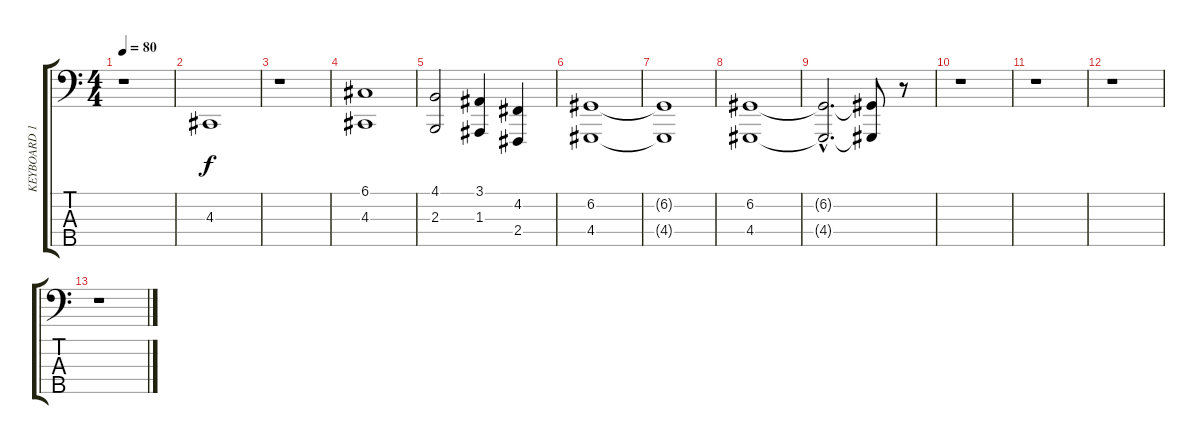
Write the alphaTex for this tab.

\track ("KEYBOARD 1" "KEYBOARD 1") {instrument stringensemble1}
\staff {score tabs}
\tuning (G2 D2 A1 E1 B0) {hide}
\ts (4 4)
\tempo 80
\clef f4
\ks c
r.1{dy f} |
4.3.1 |
r.1 |
(6.1 4.3).1 |
(4.1 2.3).2 (3.1 1.3).4 (4.2 2.4).4 |
(6.2 4.4).1 |
(6.2{t} 4.4{t}).1 |
(6.2 4.4).1 |
(6.2{hac t} 4.4{hac t}).2{d} (6.2{t} 4.4{t}).8 r.8 |
r.1 |
r.1 |
r.1 |
r.1
